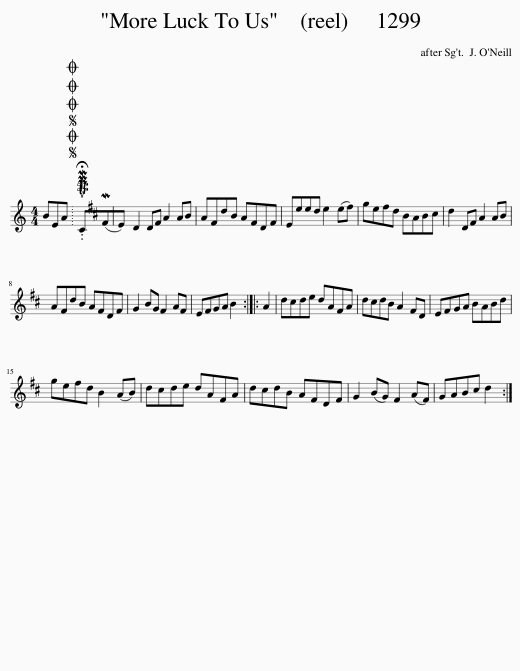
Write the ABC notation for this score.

X:1
L:1/8
M:4/4
I:linebreak $
K:C
V:1 treble
V:1
 BEA |SOSOOO .!fermata!PMTuC(M^FE) | D2 D^F A2 AB | A^FdB AFDF | Eeed e2 (e^f) | %5
 ge^fd BAB^c | d2 D^F A2 AB |$ A^FdB AFDF | G2 BG ^F2 AF | E^FGA B2 :: %10
 A2 | d^cde dA^FA | d^cdB A2 ^FD | E^FGA BABd |$ ge^fd B2 (AB) | %15
 d^cde dA^FA | d^cdB A^FDF | G2 (BG) ^F2 (AF) | GAB^c d2 :| %19
